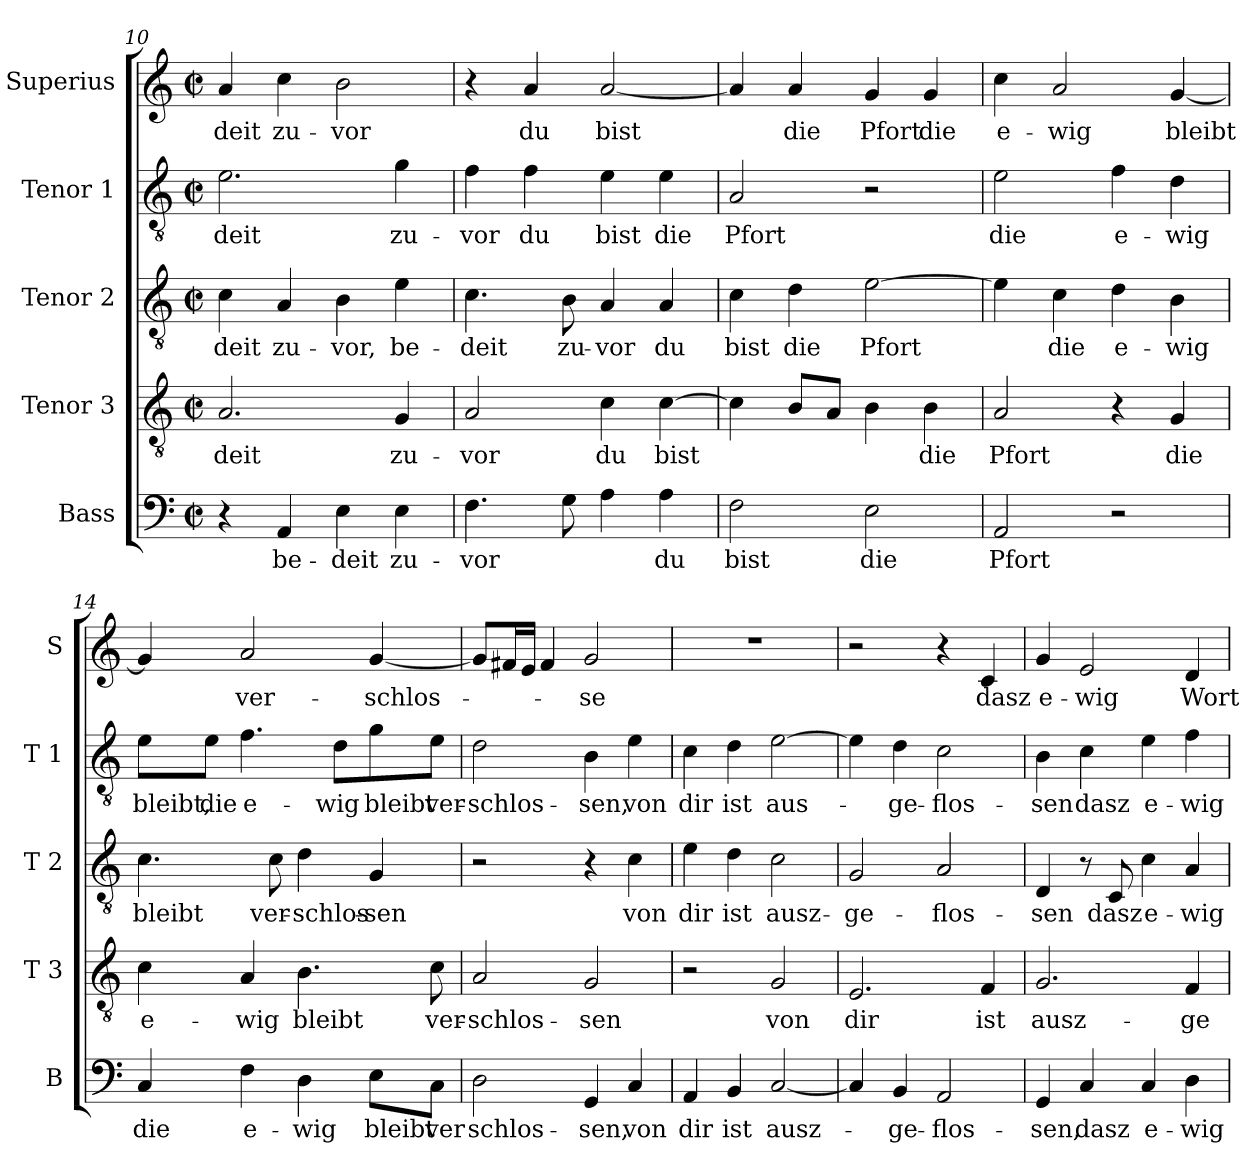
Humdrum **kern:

**kern	**text	**kern	**text	**kern	**text	**kern	**text	**kern	**text
*part5	*part5	*part4	*part4	*part3	*part3	*part2	*part2	*part1	*part1
*staff5	*staff5	*staff4	*staff4	*staff3	*staff3	*staff2	*staff2	*staff1	*staff1
*I"Bass	*	*I"Tenor 3	*	*I"Tenor 2	*	*I"Tenor 1	*	*I"Superius	*
*I'B	*	*I'T 3	*	*I'T 2	*	*I'T 1	*	*I'S	*
*clefF4	*	*clefGv2	*	*clefGv2	*	*clefGv2	*	*clefG2	*
*k[]	*	*k[]	*	*k[]	*	*k[]	*	*k[]	*
*C:	*	*C:	*	*C:	*	*C:	*	*C:	*
*M2/2	*	*M2/2	*	*M2/2	*	*M2/2	*	*M2/2	*
*met(c|)	*	*met(c|)	*	*met(c|)	*	*met(c|)	*	*met(c|)	*
=10	=10	=10	=10	=10	=10	=10	=10	=10	=10
!	!	!	!LO:LY:b	!	!LO:LY:b	!	!LO:LY:b	!	!LO:LY:b
4r	.	2.A/	-deit	4c\	-deit	2.e\	deit	4a/	-deit
!	!LO:LY:b	!	!	!	!LO:LY:b	!	!	!	!LO:LY:b
4AA/	be-	.	.	4A/	zu-	.	.	4cc\	zu-
!	!LO:LY:b	!	!	!	!LO:LY:b	!	!	!	!LO:LY:b
4E\	-deit	.	.	4B\	-vor,	.	.	2b\	-vor
!	!LO:LY:b	!	!LO:LY:b	!	!LO:LY:b	!	!LO:LY:b	!	!
4E\	zu-	4G/	zu-	4e\	be-	4g\	zu-	.	.
!!LO:PB:g=z
=11	=11	=11	=11	=11	=11	=11	=11	=11	=11
!	!LO:LY:b	!	!LO:LY:b	!	!LO:LY:b	!	!LO:LY:b	!	!
4.F\	-vor	2A/	-vor	4.c\	-deit	4f\	-vor	4r	.
!	!	!	!	!	!	!	!LO:LY:b	!	!LO:LY:b
.	.	.	.	.	.	4f\	du	4a/	du
!	!	!	!	!	!LO:LY:b	!	!	!	!
8G\	.	.	.	8B\	zu-	.	.	.	.
!	!	!	!LO:LY:b	!	!LO:LY:b	!	!LO:LY:b	!	!LO:LY:b
4A\	.	4c\	du	4A/	-vor	4e\	bist	[2a/	bist
!	!LO:LY:b	!	!LO:LY:b	!	!LO:LY:b	!	!LO:LY:b	!	!
4A\	du	[4c\	bist	4A/	du	4e\	die	.	.
=12	=12	=12	=12	=12	=12	=12	=12	=12	=12
!	!LO:LY:b	!	!	!	!LO:LY:b	!	!LO:LY:b	!	!
2F\	bist	4c\]	.	4c\	bist	2A/	Pfort	4a/]	.
!	!	!	!	!	!LO:LY:b	!	!	!	!LO:LY:b
.	.	8B/L	.	4d\	die	.	.	4a/	die
.	.	8A/J	.	.	.	.	.	.	.
!	!LO:LY:b	!	!	!	!LO:LY:b	!	!	!	!LO:LY:b
2E\	die	4B\	.	[2e\	Pfort	2r	.	4g/	Pfort
!	!	!	!LO:LY:b	!	!	!	!	!	!LO:LY:b
.	.	4B\	die	.	.	.	.	4g/	die
=13	=13	=13	=13	=13	=13	=13	=13	=13	=13
!	!LO:LY:b	!	!LO:LY:b	!	!	!	!LO:LY:b	!	!LO:LY:b
2AA/	Pfort	2A/	Pfort	4e\]	.	2e\	die	4cc\	e-
!	!	!	!	!	!LO:LY:b	!	!	!	!LO:LY:b
.	.	.	.	4c\	die	.	.	2a/	-wig
!	!	!	!	!	!LO:LY:b	!	!LO:LY:b	!	!
2r	.	4r	.	4d\	e-	4f\	e-	.	.
!	!	!	!LO:LY:b	!	!LO:LY:b	!	!LO:LY:b	!	!LO:LY:b
.	.	4G/	die	4B\	-wig	4d\	-wig	[4g/	bleibt
=14	=14	=14	=14	=14	=14	=14	=14	=14	=14
!	!LO:LY:b	!	!LO:LY:b	!	!LO:LY:b	!	!LO:LY:b	!	!
4C/	die	4c\	e-	4.c\	bleibt	8e\L	bleibt,	4g/]	.
!	!	!	!	!	!	!	!LO:LY:b	!	!
.	.	.	.	.	.	8e\J	die	.	.
!	!LO:LY:b	!	!LO:LY:b	!	!	!	!LO:LY:b	!	!LO:LY:b
4F\	e-	4A/	-wig	.	.	4.f\	e-	2a/	ver-
!	!	!	!	!	!LO:LY:b	!	!	!	!
.	.	.	.	8c\	ver-	.	.	.	.
!	!LO:LY:b	!	!LO:LY:b	!	!LO:LY:b	!	!	!	!
4D\	-wig	4.B\	bleibt	4d\	-schlos-	.	.	.	.
!	!	!	!	!	!	!	!LO:LY:b	!	!
.	.	.	.	.	.	8d\L	-wig	.	.
!	!LO:LY:b	!	!	!	!LO:LY:b	!	!LO:LY:b	!	!LO:LY:b
8E\L	bleibt	.	.	4G/	-sen	8g\	bleibt	[4g/	-schlos-
!	!LO:LY:b	!	!LO:LY:b	!	!	!	!LO:LY:b	!	!
8C\J	ver	8c\	ver-	.	.	8e\J	ver-	.	.
!!LO:LB:g=z
=15	=15	=15	=15	=15	=15	=15	=15	=15	=15
!	!LO:LY:b	!	!LO:LY:b	!	!	!	!LO:LY:b	!	!
2D\	schlos-	2A/	-schlos-	2r	.	2d\	-schlos-	8g/L]	.
.	.	.	.	.	.	.	.	16f#X/L	.
.	.	.	.	.	.	.	.	16e/JJ	.
.	.	.	.	.	.	.	.	4f#/	.
!	!LO:LY:b	!	!LO:LY:b	!	!	!	!LO:LY:b	!	!LO:LY:b
4GG/	-sen,	2G/	-sen	4r	.	4B\	-sen,	2g/	-se
!	!LO:LY:b	!	!	!	!LO:LY:b	!	!LO:LY:b	!	!
4C/	von	.	.	4c\	von	4e\	von	.	.
=16	=16	=16	=16	=16	=16	=16	=16	=16	=16
!	!LO:LY:b	!	!	!	!LO:LY:b	!	!LO:LY:b	!	!
4AA/	dir	2r	.	4e\	dir	4c\	dir	1r	.
!	!LO:LY:b	!	!	!	!LO:LY:b	!	!LO:LY:b	!	!
4BB/	ist	.	.	4d\	ist	4d\	ist	.	.
!	!LO:LY:b	!	!LO:LY:b	!	!LO:LY:b	!	!LO:LY:b	!	!
[2C/	ausz-	2G/	von	2c\	ausz-	[2e\	aus-	.	.
=17	=17	=17	=17	=17	=17	=17	=17	=17	=17
!	!	!	!LO:LY:b	!	!LO:LY:b	!	!	!	!
4C/]	.	2.E/	dir	2G/	-ge-	4e\]	.	2r	.
!	!LO:LY:b	!	!	!	!	!	!LO:LY:b	!	!
4BB/	-ge-	.	.	.	.	4d\	-ge-	.	.
!	!LO:LY:b	!	!	!	!LO:LY:b	!	!LO:LY:b	!	!
2AA/	-flos-	.	.	2A/	-flos-	2c\	-flos-	4r	.
!	!	!	!LO:LY:b	!	!	!	!	!	!LO:LY:b
.	.	4F/	ist	.	.	.	.	4c/	dasz
=18	=18	=18	=18	=18	=18	=18	=18	=18	=18
!	!LO:LY:b	!	!LO:LY:b	!	!LO:LY:b	!	!LO:LY:b	!	!LO:LY:b
4GG/	-sen,	2.G/	ausz-	4D/	-sen	4B\	-sen	4g/	e-
!	!LO:LY:b	!	!	!	!	!	!LO:LY:b	!	!LO:LY:b
4C/	dasz	.	.	8r	.	4c\	dasz	2e/	-wig
!	!	!	!	!	!LO:LY:b	!	!	!	!
.	.	.	.	8C/	dasz	.	.	.	.
!	!LO:LY:b	!	!	!	!LO:LY:b	!	!LO:LY:b	!	!
4C/	e-	.	.	4c\	e-	4e\	e-	.	.
!	!LO:LY:b	!	!LO:LY:b	!	!LO:LY:b	!	!LO:LY:b	!	!LO:LY:b
4D\	-wig	4F/	-ge-	4A/	-wig	4f\	-wig	4d/	Wort
=	=	=	=	=	=	=	=	=	=
*-	*-	*-	*-	*-	*-	*-	*-	*-	*-
